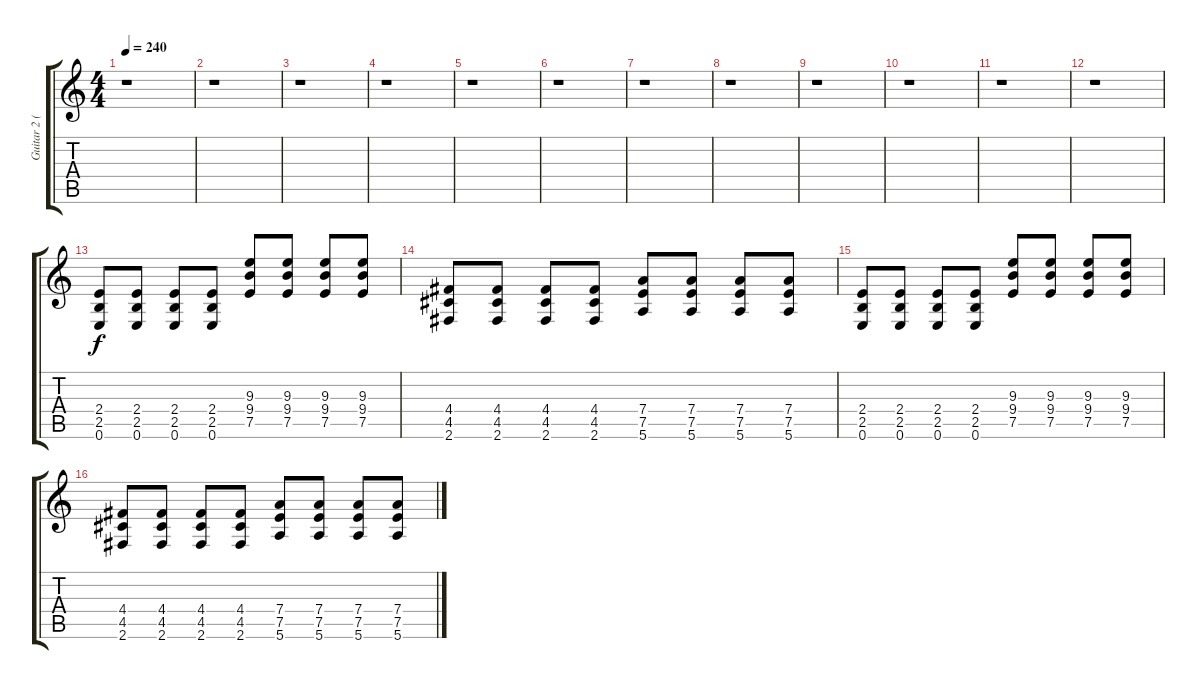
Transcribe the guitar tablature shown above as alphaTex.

\track ("Guitar 2 (Terrence)" "Guitar 2 (") {instrument distortionguitar}
\staff {score tabs}
\tuning (E4 B3 G3 D3 A2 E2) {hide}
\ts (4 4)
\tempo 240
\clef g2
\ks c
r.1{dy f} |
r.1 |
r.1 |
r.1 |
r.1 |
r.1 |
r.1 |
r.1 |
r.1 |
r.1 |
r.1 |
r.1 |
(2.4 2.5 0.6).8 (2.4 2.5 0.6).8 (2.4 2.5 0.6).8 (2.4 2.5 0.6).8 (9.3 9.4 7.5).8 (9.3 9.4 7.5).8 (9.3 9.4 7.5).8 (9.3 9.4 7.5).8 |
(4.4 4.5 2.6).8 (4.4 4.5 2.6).8 (4.4 4.5 2.6).8 (4.4 4.5 2.6).8 (7.4 7.5 5.6).8 (7.4 7.5 5.6).8 (7.4 7.5 5.6).8 (7.4 7.5 5.6).8 |
(2.4 2.5 0.6).8 (2.4 2.5 0.6).8 (2.4 2.5 0.6).8 (2.4 2.5 0.6).8 (9.3 9.4 7.5).8 (9.3 9.4 7.5).8 (9.3 9.4 7.5).8 (9.3 9.4 7.5).8 |
(4.4 4.5 2.6).8 (4.4 4.5 2.6).8 (4.4 4.5 2.6).8 (4.4 4.5 2.6).8 (7.4 7.5 5.6).8 (7.4 7.5 5.6).8 (7.4 7.5 5.6).8 (7.4 7.5 5.6).8
